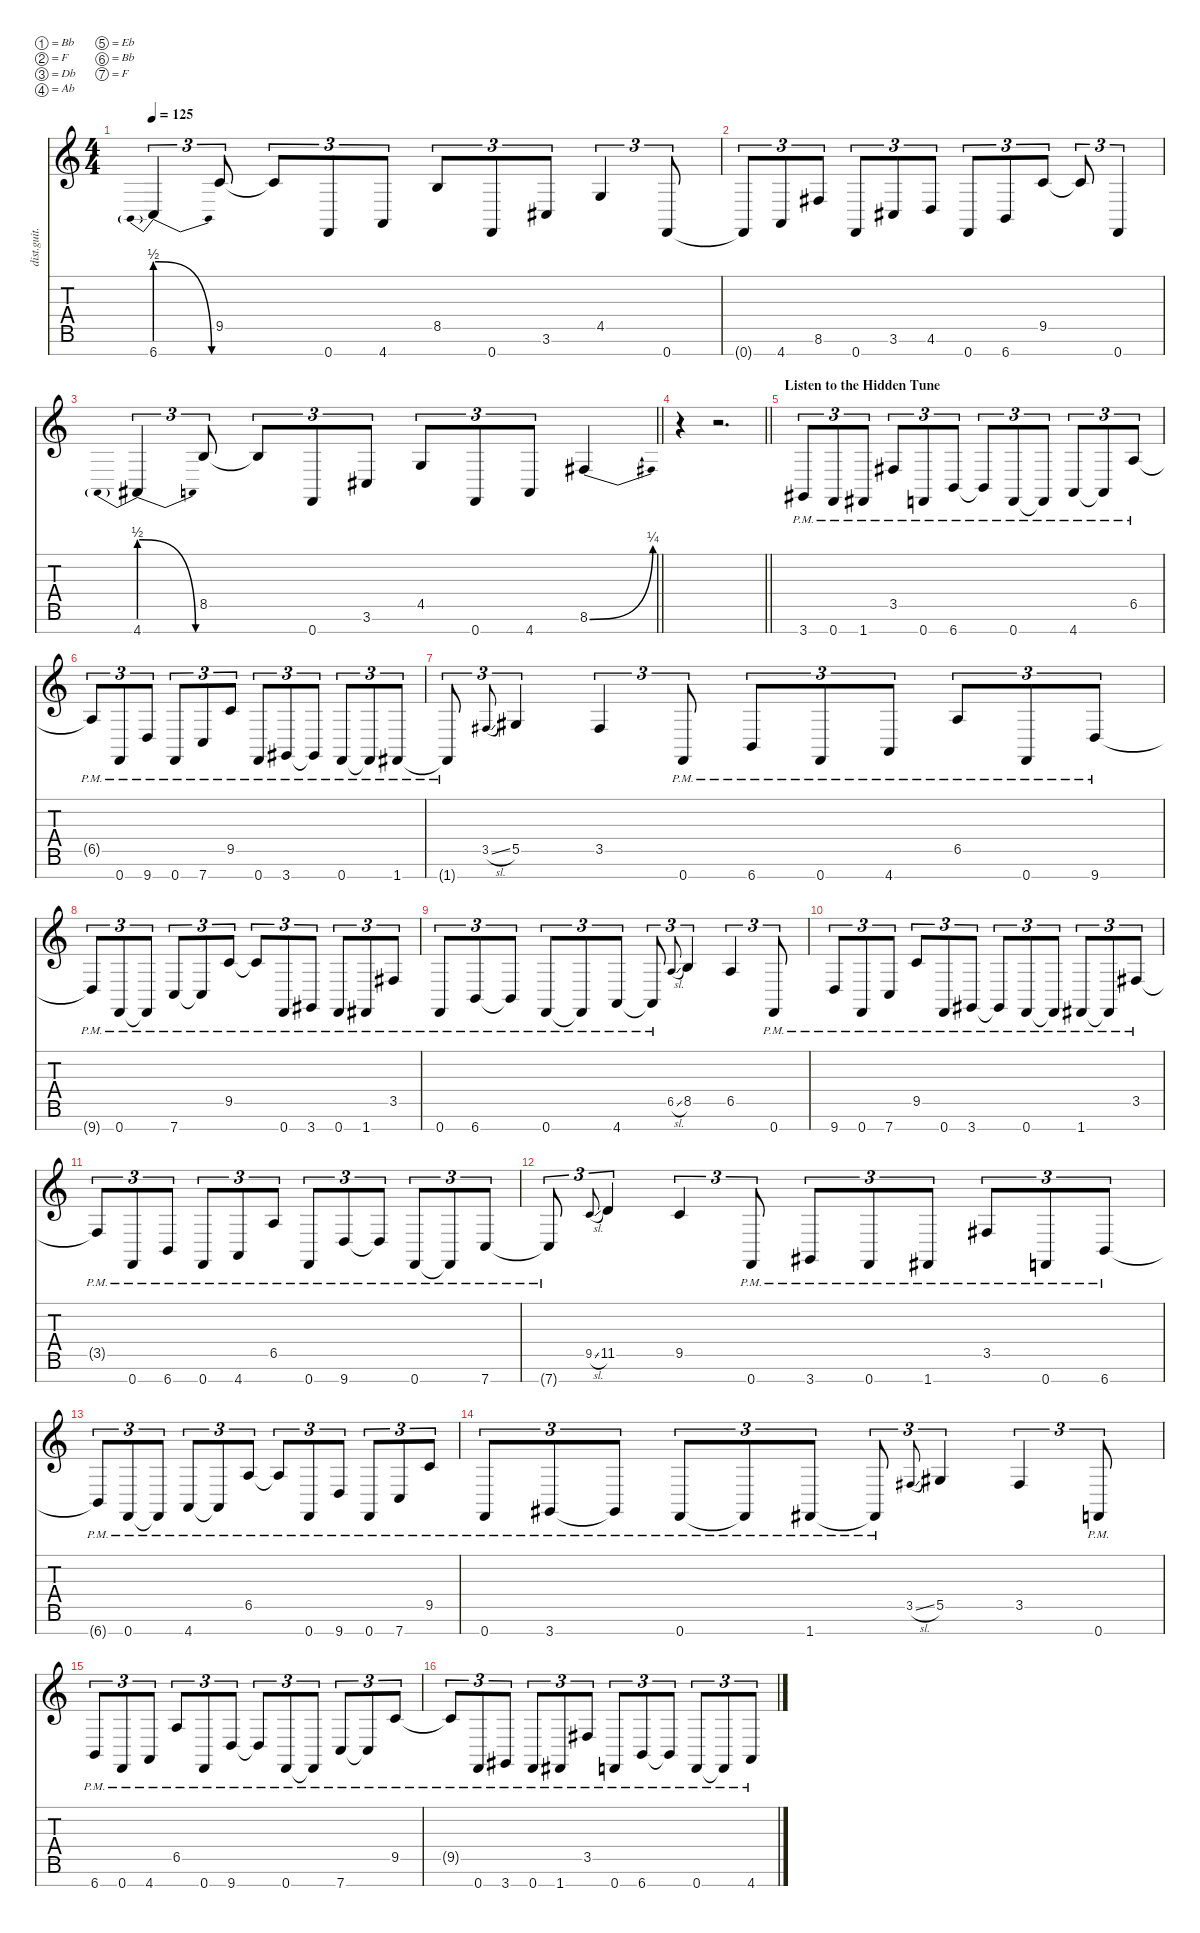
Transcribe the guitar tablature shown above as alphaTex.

\defaultSystemsLayout 4
\hideDynamics
\bracketExtendMode nobrackets
\track ("8 string GUITAR 2 (Marten Hagstrom)" "dist.guit.") {instrument distortionguitar}
\staff {score tabs}
\tuning (Bb3 F3 Db3 Ab2 Eb2 Bb1 F1)
\ts (4 4)
\tempo 125
\clef g2
\ks c
6.7{be (prebendrelease 0 2 30 0)}.4{tu (3 2) dy f beam Up} 9.5.8{tu (3 2) beam Up} 9.5{t}.8{tu (3 2) beam Up} 0.7.8{tu (3 2) beam Up} 4.7.8{tu (3 2) beam Up} 8.5.8{tu (3 2) beam Up} 0.7.8{tu (3 2) beam Up} 3.6{acc #}.8{tu (3 2) beam Up} 4.5.4{tu (3 2) beam Up} 0.7.8{tu (3 2) beam Up} |
0.7{t}.8{tu (3 2) beam Up} 4.7.8{tu (3 2) beam Up} 8.6{acc #}.8{tu (3 2) beam Up} 0.7.8{tu (3 2) beam Up} 3.6{acc #}.8{tu (3 2) beam Up} 4.6.8{tu (3 2) beam Up} 0.7.8{tu (3 2) beam Up} 6.7.8{tu (3 2) beam Up} 9.5.8{tu (3 2) beam Up} 9.5{t}.8{tu (3 2) beam Up} 0.7.4{tu (3 2) beam Up} |
\barLineRight lightlight
4.7{be (prebendrelease 0 2 30 0)}.4{tu (3 2) beam Up} 8.5.8{tu (3 2) beam Up} 8.5{t}.8{tu (3 2) beam Up} 0.7.8{tu (3 2) beam Up} 3.6{acc #}.8{tu (3 2) beam Up} 4.5.8{tu (3 2) beam Up} 0.7.8{tu (3 2) beam Up} 4.7.8{tu (3 2) beam Up} 8.6{be (bend 0 0 60 1) acc #}.4{beam Up} |
\barLineRight lightlight
r.4{beam Down} r.2{d beam Down} |
\section ("" "Listen to the Hidden Tune")
3.7{pm acc #}.8{tu (3 2) beam Up} 0.7{pm}.8{tu (3 2) beam Up} 1.7{pm acc #}.8{tu (3 2) beam Up} 3.5{pm acc #}.8{tu (3 2) beam Up} 0.7{pm}.8{tu (3 2) beam Up} 6.7{pm}.8{tu (3 2) beam Up} 6.7{pm t}.8{tu (3 2) beam Up} 0.7{pm}.8{tu (3 2) beam Up} 0.7{pm t}.8{tu (3 2) beam Up} 4.7{pm}.8{tu (3 2) beam Up} 4.7{pm t}.8{tu (3 2) beam Up} 6.5{pm}.8{tu (3 2) beam Up} |
6.5{pm t}.8{tu (3 2) beam Up} 0.7{pm}.8{tu (3 2) beam Up} 9.7{pm}.8{tu (3 2) beam Up} 0.7{pm}.8{tu (3 2) beam Up} 7.7{pm}.8{tu (3 2) beam Up} 9.5{pm}.8{tu (3 2) beam Up} 0.7{pm}.8{tu (3 2) beam Up} 3.7{pm acc #}.8{tu (3 2) beam Up} 3.7{pm t acc #}.8{tu (3 2) beam Up} 0.7{pm}.8{tu (3 2) beam Up} 0.7{pm t}.8{tu (3 2) beam Up} 1.7{pm acc #}.8{tu (3 2) beam Up} |
1.7{pm t acc #}.8{tu (3 2) beam Up} 3.5{sl acc #}.8{gr onbeat dy mf beam Up} 5.5{acc #}.4{tu (3 2) dy f beam Up} 3.5{acc #}.4{tu (3 2) beam Up} 0.7{pm}.8{tu (3 2) beam Up} 6.7{pm}.8{tu (3 2) beam Up} 0.7{pm}.8{tu (3 2) beam Up} 4.7{pm}.8{tu (3 2) beam Up} 6.5{pm}.8{tu (3 2) beam Up} 0.7{pm}.8{tu (3 2) beam Up} 9.7{pm}.8{tu (3 2) beam Up} |
9.7{pm t}.8{tu (3 2) beam Up} 0.7{pm}.8{tu (3 2) beam Up} 0.7{pm t}.8{tu (3 2) beam Up} 7.7{pm}.8{tu (3 2) beam Up} 7.7{pm t}.8{tu (3 2) beam Up} 9.5{pm}.8{tu (3 2) beam Up} 9.5{pm t}.8{tu (3 2) beam Up} 0.7{pm}.8{tu (3 2) beam Up} 3.7{pm acc #}.8{tu (3 2) beam Up} 0.7{pm}.8{tu (3 2) beam Up} 1.7{pm acc #}.8{tu (3 2) beam Up} 3.5{pm acc #}.8{tu (3 2) beam Up} |
0.7{pm}.8{tu (3 2) beam Up} 6.7{pm}.8{tu (3 2) beam Up} 6.7{pm t}.8{tu (3 2) beam Up} 0.7{pm}.8{tu (3 2) beam Up} 0.7{pm t}.8{tu (3 2) beam Up} 4.7{pm}.8{tu (3 2) beam Up} 4.7{pm t}.8{tu (3 2) beam Up} 6.5{sl}.8{gr onbeat dy mf beam Up} 8.5.4{tu (3 2) dy f beam Up} 6.5.4{tu (3 2) beam Up} 0.7{pm}.8{tu (3 2) beam Up} |
9.7{pm}.8{tu (3 2) beam Up} 0.7{pm}.8{tu (3 2) beam Up} 7.7{pm}.8{tu (3 2) beam Up} 9.5{pm}.8{tu (3 2) beam Up} 0.7{pm}.8{tu (3 2) beam Up} 3.7{pm acc #}.8{tu (3 2) beam Up} 3.7{pm t acc #}.8{tu (3 2) beam Up} 0.7{pm}.8{tu (3 2) beam Up} 0.7{pm t}.8{tu (3 2) beam Up} 1.7{pm acc #}.8{tu (3 2) beam Up} 1.7{pm t acc #}.8{tu (3 2) beam Up} 3.5{pm acc #}.8{tu (3 2) beam Up} |
3.5{pm t acc #}.8{tu (3 2) beam Up} 0.7{pm}.8{tu (3 2) beam Up} 6.7{pm}.8{tu (3 2) beam Up} 0.7{pm}.8{tu (3 2) beam Up} 4.7{pm}.8{tu (3 2) beam Up} 6.5{pm}.8{tu (3 2) beam Up} 0.7{pm}.8{tu (3 2) beam Up} 9.7{pm}.8{tu (3 2) beam Up} 9.7{pm t}.8{tu (3 2) beam Up} 0.7{pm}.8{tu (3 2) beam Up} 0.7{pm t}.8{tu (3 2) beam Up} 7.7{pm}.8{tu (3 2) beam Up} |
7.7{pm t}.8{tu (3 2) beam Up} 9.5{sl}.8{gr onbeat dy mf beam Up} 11.5.4{tu (3 2) dy f beam Up} 9.5.4{tu (3 2) beam Up} 0.7{pm}.8{tu (3 2) beam Up} 3.7{pm acc #}.8{tu (3 2) beam Up} 0.7{pm}.8{tu (3 2) beam Up} 1.7{pm acc #}.8{tu (3 2) beam Up} 3.5{pm acc #}.8{tu (3 2) beam Up} 0.7{pm}.8{tu (3 2) beam Up} 6.7{pm}.8{tu (3 2) beam Up} |
6.7{pm t}.8{tu (3 2) beam Up} 0.7{pm}.8{tu (3 2) beam Up} 0.7{pm t}.8{tu (3 2) beam Up} 4.7{pm}.8{tu (3 2) beam Up} 4.7{pm t}.8{tu (3 2) beam Up} 6.5{pm}.8{tu (3 2) beam Up} 6.5{pm t}.8{tu (3 2) beam Up} 0.7{pm}.8{tu (3 2) beam Up} 9.7{pm}.8{tu (3 2) beam Up} 0.7{pm}.8{tu (3 2) beam Up} 7.7{pm}.8{tu (3 2) beam Up} 9.5{pm}.8{tu (3 2) beam Up} |
0.7{pm}.8{tu (3 2) beam Up} 3.7{pm acc #}.8{tu (3 2) beam Up} 3.7{pm t acc #}.8{tu (3 2) beam Up} 0.7{pm}.8{tu (3 2) beam Up} 0.7{pm t}.8{tu (3 2) beam Up} 1.7{pm acc #}.8{tu (3 2) beam Up} 1.7{pm t acc #}.8{tu (3 2) beam Up} 3.5{sl acc #}.8{gr onbeat dy mf beam Up} 5.5{acc #}.4{tu (3 2) dy f beam Up} 3.5{acc #}.4{tu (3 2) beam Up} 0.7{pm}.8{tu (3 2) beam Up} |
6.7{pm}.8{tu (3 2) beam Up} 0.7{pm}.8{tu (3 2) beam Up} 4.7{pm}.8{tu (3 2) beam Up} 6.5{pm}.8{tu (3 2) beam Up} 0.7{pm}.8{tu (3 2) beam Up} 9.7{pm}.8{tu (3 2) beam Up} 9.7{pm t}.8{tu (3 2) beam Up} 0.7{pm}.8{tu (3 2) beam Up} 0.7{pm t}.8{tu (3 2) beam Up} 7.7{pm}.8{tu (3 2) beam Up} 7.7{pm t}.8{tu (3 2) beam Up} 9.5{pm}.8{tu (3 2) beam Up} |
9.5{pm t}.8{tu (3 2) beam Up} 0.7{pm}.8{tu (3 2) beam Up} 3.7{pm acc #}.8{tu (3 2) beam Up} 0.7{pm}.8{tu (3 2) beam Up} 1.7{pm acc #}.8{tu (3 2) beam Up} 3.5{pm acc #}.8{tu (3 2) beam Up} 0.7{pm}.8{tu (3 2) beam Up} 6.7{pm}.8{tu (3 2) beam Up} 6.7{pm t}.8{tu (3 2) beam Up} 0.7{pm}.8{tu (3 2) beam Up} 0.7{pm t}.8{tu (3 2) beam Up} 4.7{pm}.8{tu (3 2) beam Up}
